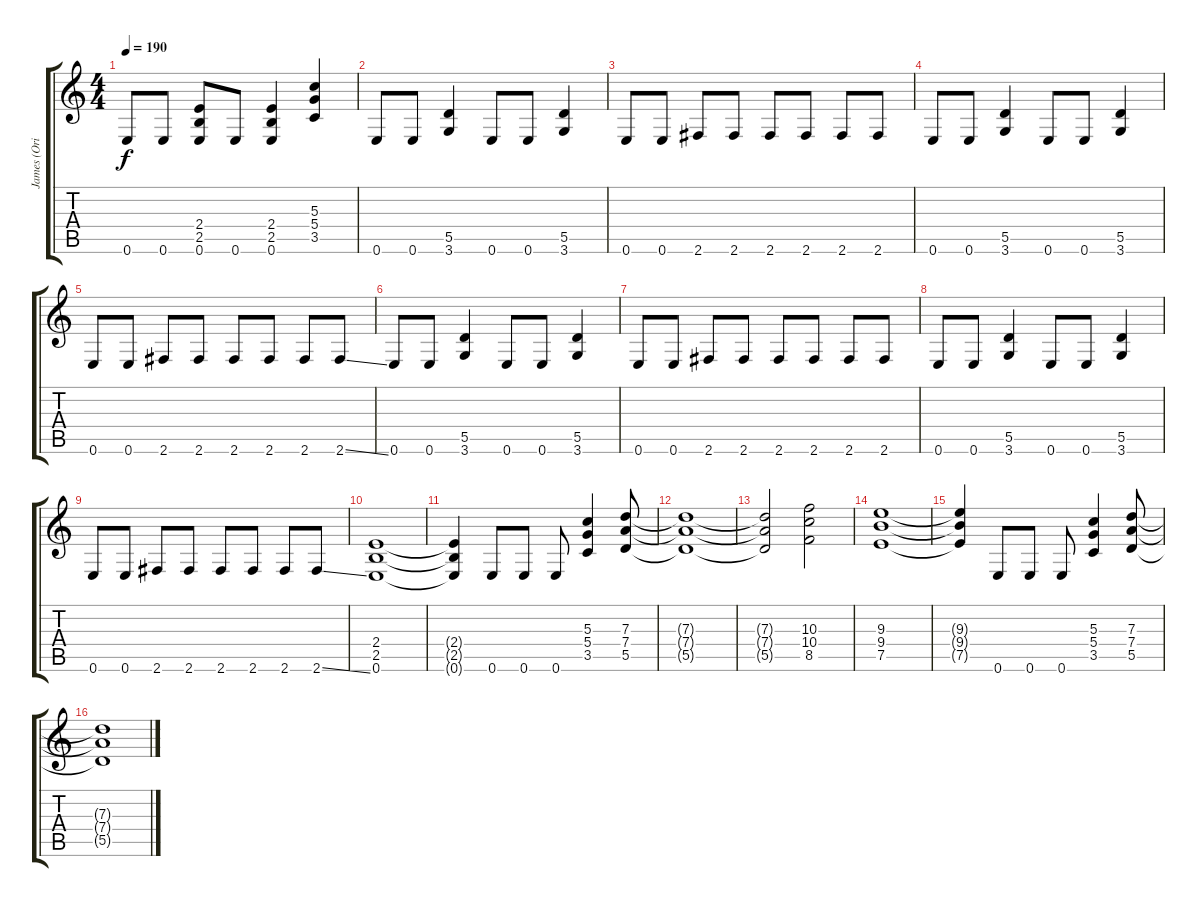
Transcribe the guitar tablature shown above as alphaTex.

\track ("James (Original track) MUTE THIS!!!" "James (Ori") {instrument distortionguitar}
\staff {score tabs}
\tuning (E4 B3 G3 D3 A2 E2) {hide}
\ts (4 4)
\tempo 190
\clef g2
\ks c
0.6.8{dy f} 0.6.8 (2.4 2.5 0.6).8 0.6.8 (2.4 2.5 0.6).4 (5.3 5.4 3.5).4 |
0.6.8 0.6.8 (5.5 3.6).4 0.6.8 0.6.8 (5.5 3.6).4 |
0.6.8 0.6.8 2.6.8 2.6.8 2.6.8 2.6.8 2.6.8 2.6.8 |
0.6.8 0.6.8 (5.5 3.6).4 0.6.8 0.6.8 (5.5 3.6).4 |
0.6.8 0.6.8 2.6.8 2.6.8 2.6.8 2.6.8 2.6.8 2.6{ss}.8 |
0.6.8 0.6.8 (5.5 3.6).4 0.6.8 0.6.8 (5.5 3.6).4 |
0.6.8 0.6.8 2.6.8 2.6.8 2.6.8 2.6.8 2.6.8 2.6.8 |
0.6.8 0.6.8 (5.5 3.6).4 0.6.8 0.6.8 (5.5 3.6).4 |
0.6.8 0.6.8 2.6.8 2.6.8 2.6.8 2.6.8 2.6.8 2.6{ss}.8 |
(2.4 2.5 0.6).1 |
(2.4{t} 2.5{t} 0.6{t}).4 0.6.8 0.6.8 0.6.8 (5.3 5.4 3.5).4 (7.3 7.4 5.5).8 |
(7.3{t} 7.4{t} 5.5{t}).1 |
(7.3{t} 7.4{t} 5.5{t}).2 (10.3 10.4 8.5).2 |
(9.3 9.4 7.5).1 |
(9.3{t} 9.4{t} 7.5{t}).4 0.6.8 0.6.8 0.6.8 (5.3 5.4 3.5).4 (7.3 7.4 5.5).8 |
(7.3{t} 7.4{t} 5.5{t}).1
